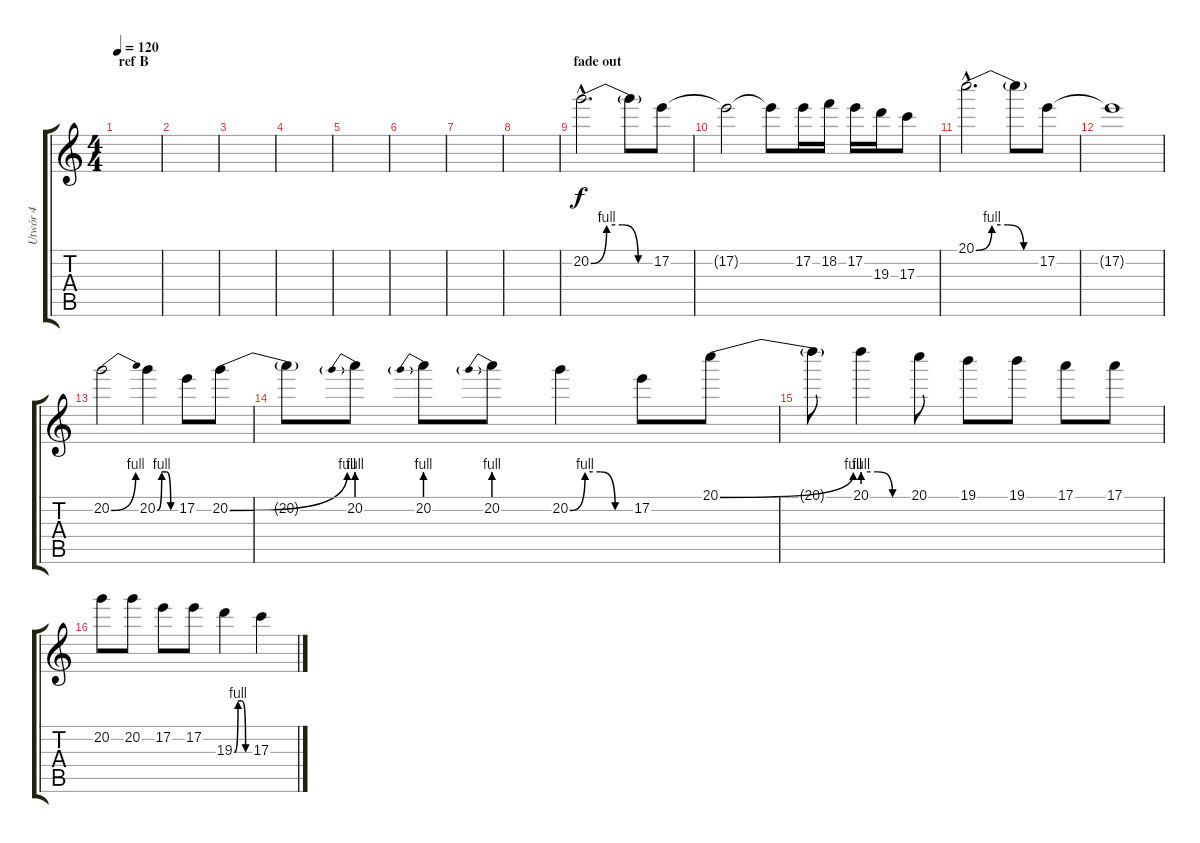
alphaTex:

\track ("Utwór 4" "Utwór 4") {instrument overdrivenguitar}
\staff {score tabs}
\tuning (E4 B3 G3 D3 A2 E2) {hide}
\ts (4 4)
\section ("" "ref B")
\tempo 120
\clef g2
\ks c
|
|
|
|
|
|
|
|
\section ("" "fade out")
20.2{be (custom 0 0 15 4 30 4 45 0 60 0) hac}.2{d} 20.2{t}.8 17.2.8 |
17.2{t}.2 17.2{t}.8 17.2.16 18.2.16 17.2.16 19.3.16 17.3.8 |
20.1{be (custom 0 0 15 4 30 4 45 0 60 0) hac}.2{d} 20.1{t}.8 17.2.8 |
17.2{t}.1 |
20.2{be (bend 0 0 60 4)}.2 20.2{be (custom 0 0 15 4 30 4 45 0 60 0)}.4 17.2.8 20.2{be (bend 0 0 60 4)}.8 |
20.2{t}.8 20.2{be (prebend 0 4 60 4)}.8 20.2{be (prebend 0 4 60 4)}.8 20.2{be (prebend 0 4 60 4)}.8 20.2{be (custom 0 0 15 4 30 4 45 0 60 0)}.4 17.2.8 20.1{be (bend 0 0 60 4)}.8 |
20.1{t}.8 20.1{be (custom 0 4 20 4 40 0 60 0)}.4 20.1.8 19.1.8 19.1.8 17.1.8 17.1.8 |
20.2.8 20.2.8 17.2.8 17.2.8 19.3{be (custom 0 0 15 4 30 4 45 0 60 0)}.4 17.3.4
